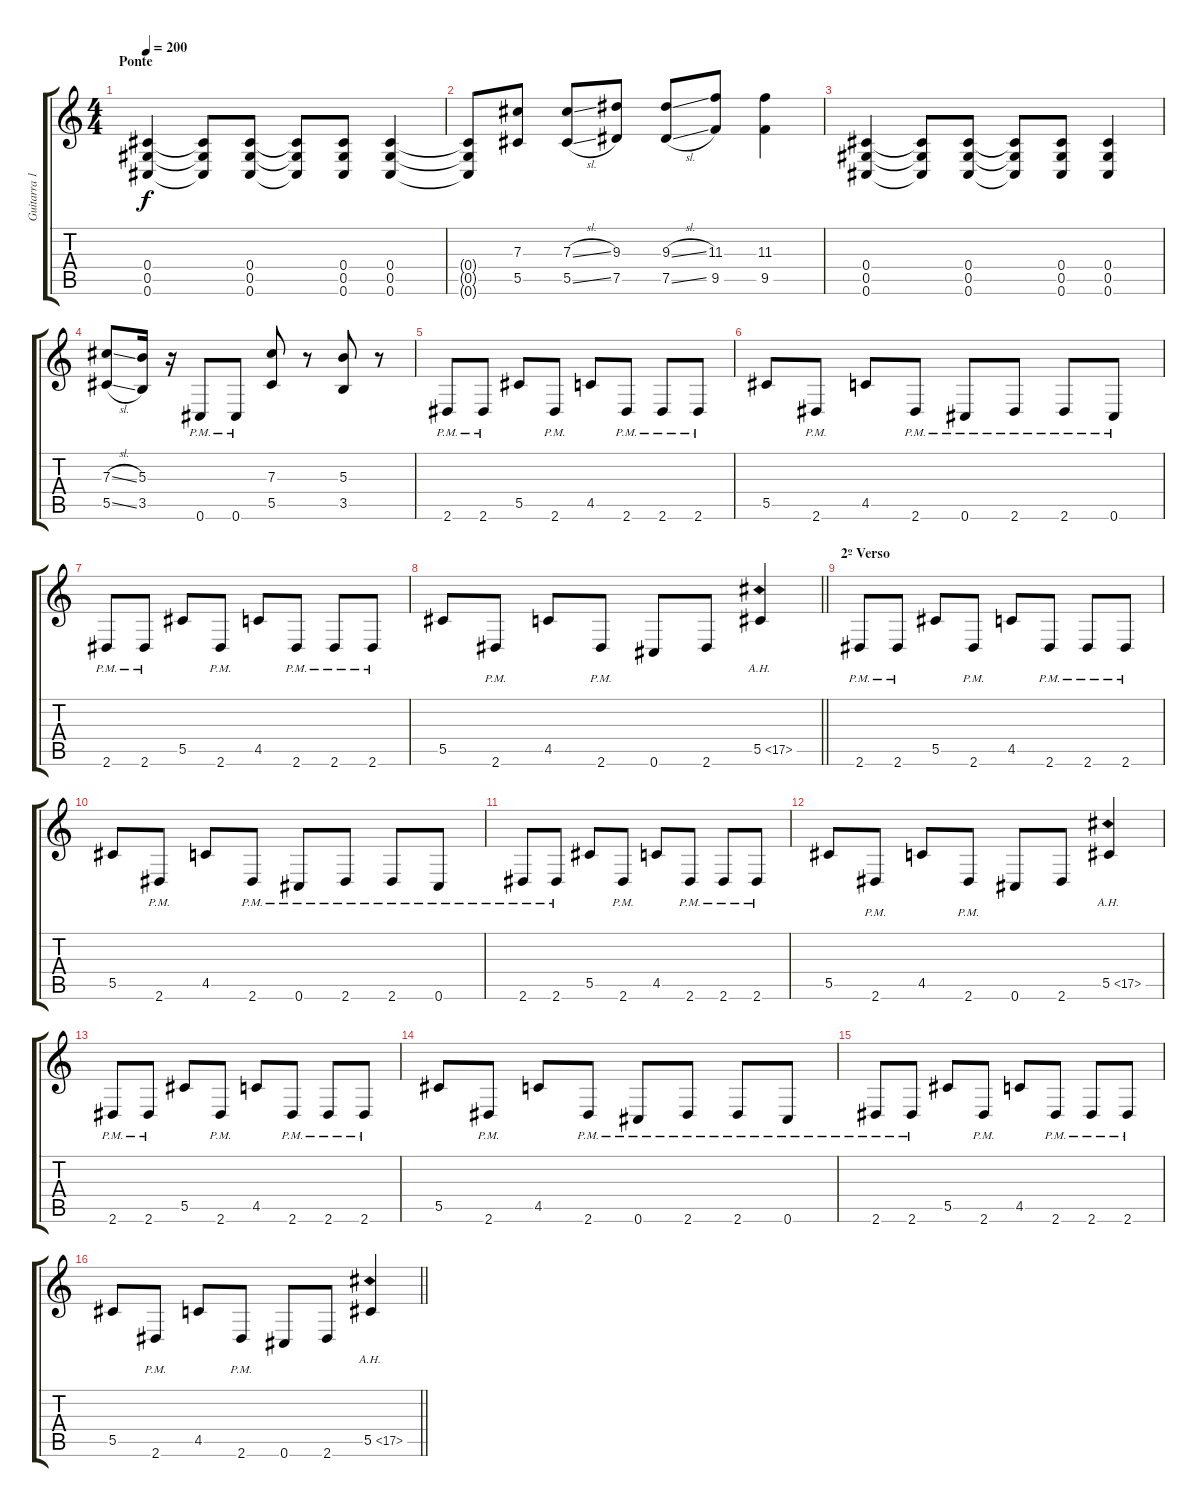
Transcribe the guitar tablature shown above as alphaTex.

\track ("Guitarra 1" "Guitarra 1") {instrument distortionguitar}
\staff {score tabs}
\tuning (Eb4 Bb3 Gb3 Db3 Ab2 Db2) {hide}
\ts (4 4)
\section ("" "Ponte")
\tempo 200
\clef g2
\ks c
(0.4 0.5 0.6).4{dy f} (0.4{t} 0.5{t} 0.6{t}).8 (0.4 0.5 0.6).8 (0.4{t} 0.5{t} 0.6{t}).8 (0.4 0.5 0.6).8 (0.4 0.5 0.6).4 |
(0.4{t} 0.5{t} 0.6{t}).8 (7.3 5.5).8 (7.3{sl} 5.5{sl}).8 (9.3 7.5).8 (9.3{sl} 7.5{sl}).8 (11.3 9.5).8 (11.3 9.5).4 |
(0.4 0.5 0.6).4 (0.4{t} 0.5{t} 0.6{t}).8 (0.4 0.5 0.6).8 (0.4{t} 0.5{t} 0.6{t}).8 (0.4 0.5 0.6).8 (0.4 0.5 0.6).4 |
(7.3{sl} 5.5{sl}).8 (5.3 3.5).16 r.16 0.6{pm}.8 0.6{pm}.8 (7.3 5.5).8 r.8 (5.3 3.5).8 r.8 |
2.6{pm}.8 2.6{pm}.8 5.5.8 2.6{pm}.8 4.5.8 2.6{pm}.8 2.6{pm}.8 2.6{pm}.8 |
5.5.8 2.6{pm}.8 4.5.8 2.6{pm}.8 0.6{pm}.8 2.6{pm}.8 2.6{pm}.8 0.6{pm}.8 |
2.6{pm}.8 2.6{pm}.8 5.5.8 2.6{pm}.8 4.5.8 2.6{pm}.8 2.6{pm}.8 2.6{pm}.8 |
\barLineRight lightlight
5.5.8 2.6{pm}.8 4.5.8 2.6{pm}.8 0.6.8 2.6.8 5.5{ah 12}.4 |
\section ("" "2º Verso")
2.6{pm}.8 2.6{pm}.8 5.5.8 2.6{pm}.8 4.5.8 2.6{pm}.8 2.6{pm}.8 2.6{pm}.8 |
5.5.8 2.6{pm}.8 4.5.8 2.6{pm}.8 0.6{pm}.8 2.6{pm}.8 2.6{pm}.8 0.6{pm}.8 |
2.6{pm}.8 2.6{pm}.8 5.5.8 2.6{pm}.8 4.5.8 2.6{pm}.8 2.6{pm}.8 2.6{pm}.8 |
5.5.8 2.6{pm}.8 4.5.8 2.6{pm}.8 0.6.8 2.6.8 5.5{ah 12}.4 |
2.6{pm}.8 2.6{pm}.8 5.5.8 2.6{pm}.8 4.5.8 2.6{pm}.8 2.6{pm}.8 2.6{pm}.8 |
5.5.8 2.6{pm}.8 4.5.8 2.6{pm}.8 0.6{pm}.8 2.6{pm}.8 2.6{pm}.8 0.6{pm}.8 |
2.6{pm}.8 2.6{pm}.8 5.5.8 2.6{pm}.8 4.5.8 2.6{pm}.8 2.6{pm}.8 2.6{pm}.8 |
\barLineRight lightlight
5.5.8 2.6{pm}.8 4.5.8 2.6{pm}.8 0.6.8 2.6.8 5.5{ah 12}.4
